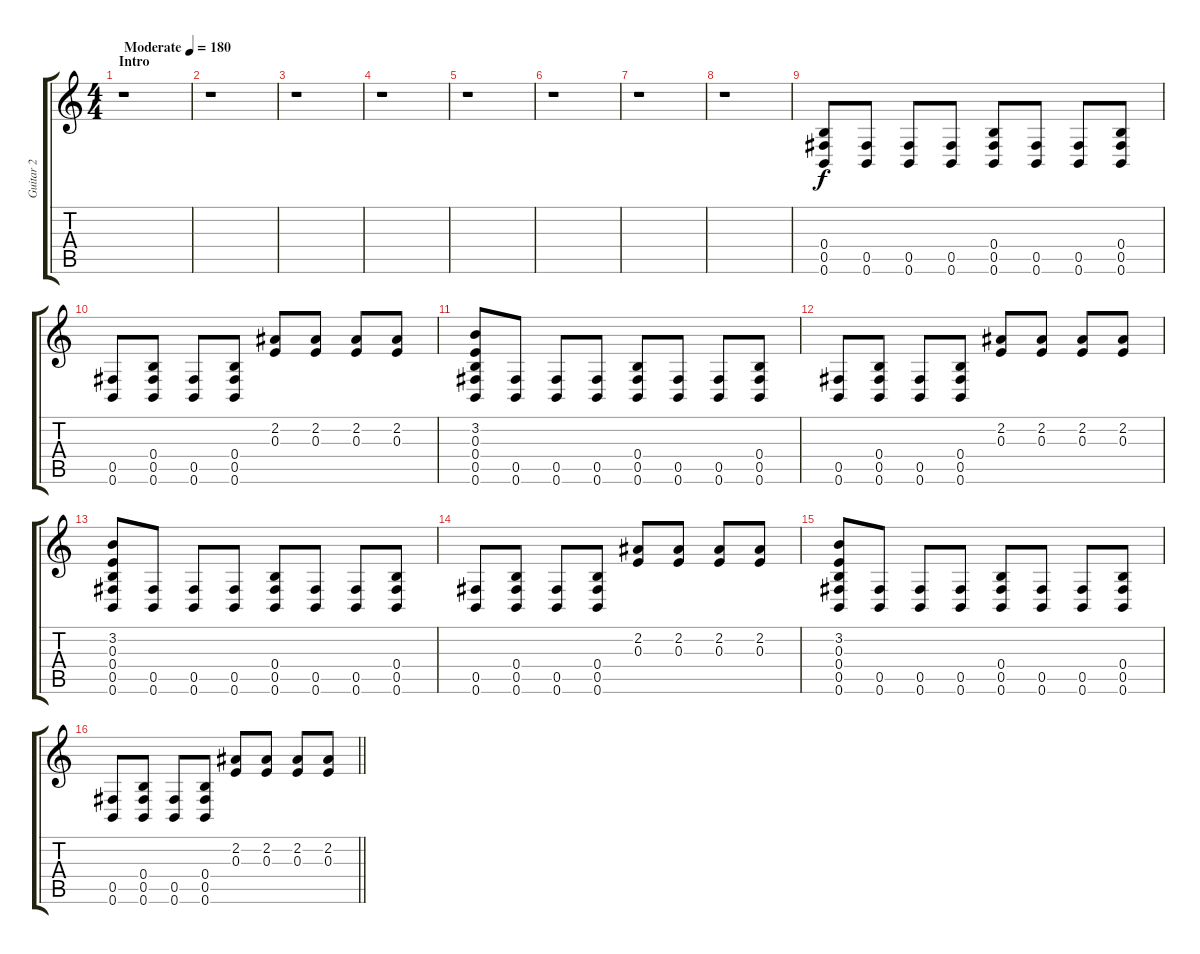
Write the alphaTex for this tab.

\track ("Guitar 2" "Guitar 2") {instrument distortionguitar}
\staff {score tabs}
\tuning (Db4 Ab3 E3 B2 Gb2 B1) {hide}
\ts (4 4)
\section ("" "Intro")
\tempo (180 "Moderate")
\clef g2
\ks c
r.1{dy f instrument distortionguitar} |
r.1 |
r.1 |
r.1 |
r.1 |
r.1 |
r.1 |
r.1 |
(0.4 0.5 0.6).8 (0.5 0.6).8 (0.5 0.6).8 (0.5 0.6).8 (0.4 0.5 0.6).8 (0.5 0.6).8 (0.5 0.6).8 (0.4 0.5 0.6).8 |
(0.5 0.6).8 (0.4 0.5 0.6).8 (0.5 0.6).8 (0.4 0.5 0.6).8 (2.2 0.3).8 (2.2 0.3).8 (2.2 0.3).8 (2.2 0.3).8 |
(3.2 0.3 0.4 0.5 0.6).8 (0.5 0.6).8 (0.5 0.6).8 (0.5 0.6).8 (0.4 0.5 0.6).8 (0.5 0.6).8 (0.5 0.6).8 (0.4 0.5 0.6).8 |
(0.5 0.6).8 (0.4 0.5 0.6).8 (0.5 0.6).8 (0.4 0.5 0.6).8 (2.2 0.3).8 (2.2 0.3).8 (2.2 0.3).8 (2.2 0.3).8 |
(3.2 0.3 0.4 0.5 0.6).8 (0.5 0.6).8 (0.5 0.6).8 (0.5 0.6).8 (0.4 0.5 0.6).8 (0.5 0.6).8 (0.5 0.6).8 (0.4 0.5 0.6).8 |
(0.5 0.6).8 (0.4 0.5 0.6).8 (0.5 0.6).8 (0.4 0.5 0.6).8 (2.2 0.3).8 (2.2 0.3).8 (2.2 0.3).8 (2.2 0.3).8 |
(3.2 0.3 0.4 0.5 0.6).8 (0.5 0.6).8 (0.5 0.6).8 (0.5 0.6).8 (0.4 0.5 0.6).8 (0.5 0.6).8 (0.5 0.6).8 (0.4 0.5 0.6).8 |
\barLineRight lightlight
(0.5 0.6).8 (0.4 0.5 0.6).8 (0.5 0.6).8 (0.4 0.5 0.6).8 (2.2 0.3).8 (2.2 0.3).8 (2.2 0.3).8 (2.2 0.3).8
